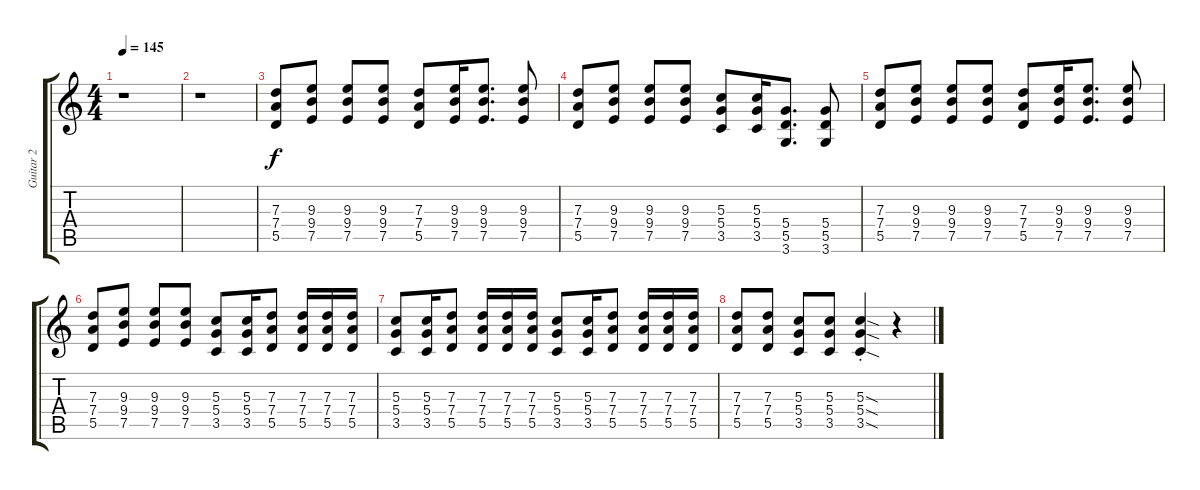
\track ("Guitar 2" "Guitar 2") {instrument distortionguitar}
\staff {score tabs}
\tuning (E4 B3 G3 D3 A2 E2) {hide}
\ts (4 4)
\tempo 145
\clef g2
\ks c
r.1{dy f} |
r.1 |
(7.3 7.4 5.5).8 (9.3 9.4 7.5).8 (9.3 9.4 7.5).8 (9.3 9.4 7.5).8 (7.3 7.4 5.5).8 (9.3 9.4 7.5).16 (9.3 9.4 7.5).8{d} (9.3 9.4 7.5).8 |
(7.3 7.4 5.5).8 (9.3 9.4 7.5).8 (9.3 9.4 7.5).8 (9.3 9.4 7.5).8 (5.3 5.4 3.5).8 (5.3 5.4 3.5).16 (5.4 5.5 3.6).8{d} (5.4 5.5 3.6).8 |
(7.3 7.4 5.5).8 (9.3 9.4 7.5).8 (9.3 9.4 7.5).8 (9.3 9.4 7.5).8 (7.3 7.4 5.5).8 (9.3 9.4 7.5).16 (9.3 9.4 7.5).8{d} (9.3 9.4 7.5).8 |
(7.3 7.4 5.5).8 (9.3 9.4 7.5).8 (9.3 9.4 7.5).8 (9.3 9.4 7.5).8 (5.3 5.4 3.5).8 (5.3 5.4 3.5).16 (7.3 7.4 5.5).8 (7.3 7.4 5.5).16 (7.3 7.4 5.5).16 (7.3 7.4 5.5).16 |
(5.3 5.4 3.5).8 (5.3 5.4 3.5).16 (7.3 7.4 5.5).8 (7.3 7.4 5.5).16 (7.3 7.4 5.5).16 (7.3 7.4 5.5).16 (5.3 5.4 3.5).8 (5.3 5.4 3.5).16 (7.3 7.4 5.5).8 (7.3 7.4 5.5).16 (7.3 7.4 5.5).16 (7.3 7.4 5.5).16 |
(7.3 7.4 5.5).8 (7.3 7.4 5.5).8 (5.3 5.4 3.5).8 (5.3 5.4 3.5).8 (5.3{sod st} 5.4{sod st} 3.5{sod st}).4 r.4
